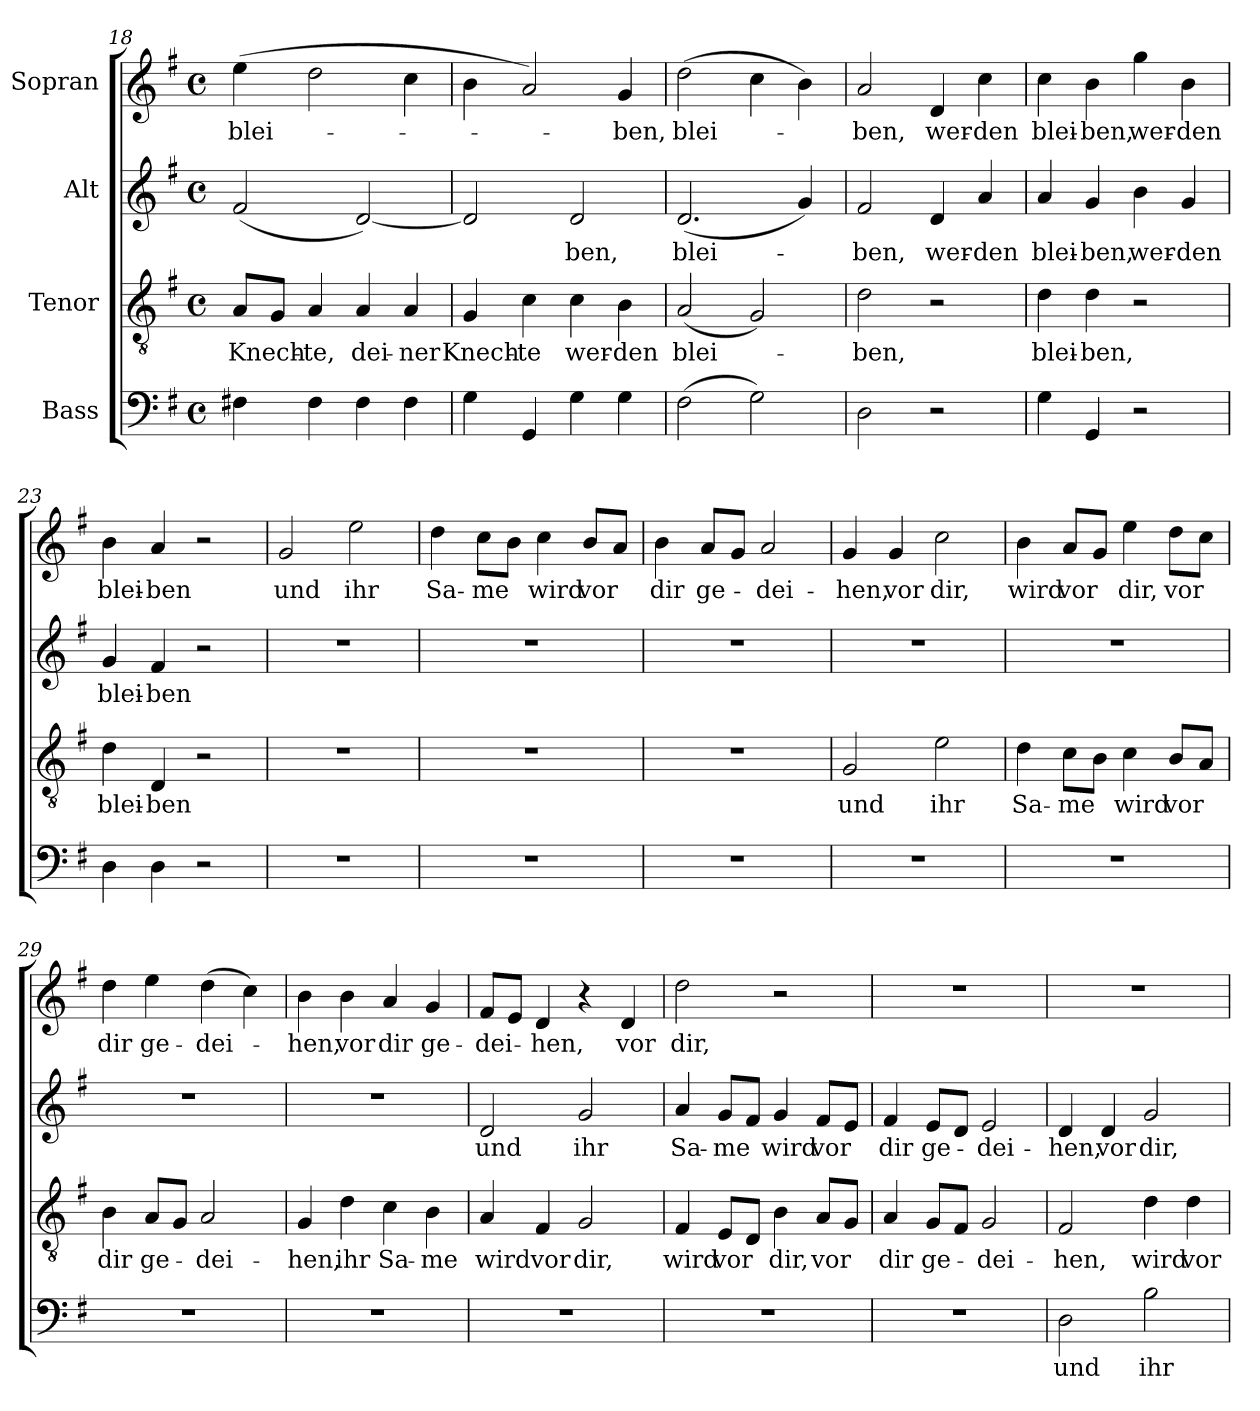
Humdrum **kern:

**kern	**text	**kern	**text	**kern	**text	**kern	**text
*part4	*part4	*part3	*part3	*part2	*part2	*part1	*part1
*staff4	*staff4	*staff3	*staff3	*staff2	*staff2	*staff1	*staff1
*I"Bass	*	*I"Tenor	*	*I"Alt	*	*I"Sopran	*
*clefF4	*	*clefGv2	*	*clefG2	*	*clefG2	*
*k[f#]	*	*k[f#]	*	*k[f#]	*	*k[f#]	*
*G:	*	*G:	*	*G:	*	*G:	*
*M4/4	*	*M4/4	*	*M4/4	*	*M4/4	*
*met(c)	*	*met(c)	*	*met(c)	*	*met(c)	*
=18	=18	=18	=18	=18	=18	=18	=18
4F#X\	.	8A/L	Knech-	(2f#/	.	(4ee\	blei-
.	.	8G/J	.	.	.	.	.
4F#\	.	4A/	-te,	.	.	2dd\	.
4F#\	.	4A/	dei-	[2d/)	.	.	.
4F#\	.	4A/	-ner	.	.	4cc\	.
!!LO:LB:g=z
=19	=19	=19	=19	=19	=19	=19	=19
4G\	.	4G/	Knech-	2d/]	.	4b\	.
4GG/	.	4c\	-te	.	.	2a/)	.
4G\	.	4c\	wer-	2d/	-ben,	.	.
4G\	.	4B\	-den	.	.	4g/	-ben,
=20	=20	=20	=20	=20	=20	=20	=20
(>2F#\	.	(2A/	blei-	(>2.d/	blei-	(>2dd\	blei-
2G\)	.	2G/)	.	.	.	4cc\	.
.	.	.	.	4g/)	.	4b\)	.
=21	=21	=21	=21	=21	=21	=21	=21
2D\	.	2d\	-ben,	2f#/	-ben,	2a/	-ben,
2r	.	2r	.	4d/	wer-	4d/	wer-
.	.	.	.	4a/	-den	4cc\	-den
=22	=22	=22	=22	=22	=22	=22	=22
4G\	.	4d\	blei-	4a/	blei-	4cc\	blei-
4GG/	.	4d\	-ben,	4g/	-ben,	4b\	-ben,
2r	.	2r	.	4b\	wer-	4gg\	wer-
.	.	.	.	4g/	-den	4b\	-den
=23	=23	=23	=23	=23	=23	=23	=23
4D\	.	4d\	blei-	4g/	blei-	4b\	blei-
4D\	.	4D/	-ben	4f#/	-ben	4a/	-ben
2r	.	2r	.	2r	.	2r	.
=24	=24	=24	=24	=24	=24	=24	=24
1r	.	1r	.	1r	.	2g/	und
.	.	.	.	.	.	2ee\	ihr
=25	=25	=25	=25	=25	=25	=25	=25
1r	.	1r	.	1r	.	4dd\	Sa-
.	.	.	.	.	.	8cc\L	-me
.	.	.	.	.	.	8b\J	.
.	.	.	.	.	.	4cc\	wird
.	.	.	.	.	.	8b/L	vor
.	.	.	.	.	.	8a/J	.
!!LO:PB:g=z
=26	=26	=26	=26	=26	=26	=26	=26
1r	.	1r	.	1r	.	4b\	dir
.	.	.	.	.	.	8a/L	ge-
.	.	.	.	.	.	8g/J	.
.	.	.	.	.	.	2a/	-dei-
=27	=27	=27	=27	=27	=27	=27	=27
1r	.	2G/	und	1r	.	4g/	-hen,
.	.	.	.	.	.	4g/	vor
.	.	2e\	ihr	.	.	2cc\	dir,
=28	=28	=28	=28	=28	=28	=28	=28
1r	.	4d\	Sa-	1r	.	4b\	wird
.	.	8c\L	-me	.	.	8a/L	vor
.	.	8B\J	.	.	.	8g/J	.
.	.	4c\	wird	.	.	4ee\	dir,
.	.	8B/L	vor	.	.	8dd\L	vor
.	.	8A/J	.	.	.	8cc\J	.
=29	=29	=29	=29	=29	=29	=29	=29
1r	.	4B\	dir	1r	.	4dd\	dir
.	.	8A/L	ge-	.	.	4ee\	ge-
.	.	8G/J	.	.	.	.	.
.	.	2A/	-dei-	.	.	(>4dd\	-dei-
.	.	.	.	.	.	4cc\)	.
=30	=30	=30	=30	=30	=30	=30	=30
1r	.	4G/	-hen,	1r	.	4b\	-hen,
.	.	4d\	ihr	.	.	4b\	vor
.	.	4c\	Sa-	.	.	4a/	dir
.	.	4B\	-me	.	.	4g/	ge-
=31	=31	=31	=31	=31	=31	=31	=31
1r	.	4A/	wird	2d/	und	8f#/L	-dei-
.	.	.	.	.	.	8e/J	.
.	.	4F#/	vor	.	.	4d/	-hen,
.	.	2G/	dir,	2g/	ihr	4r	.
.	.	.	.	.	.	4d/	vor
!!LO:LB:g=z
=32	=32	=32	=32	=32	=32	=32	=32
1r	.	4F#/	wird	4a/	Sa-	2dd\	dir,
.	.	8E/L	vor	8g/L	-me	.	.
.	.	8D/J	.	8f#/J	.	.	.
.	.	4B\	dir,	4g/	wird	2r	.
.	.	8A/L	vor	8f#/L	vor	.	.
.	.	8G/J	.	8e/J	.	.	.
=33	=33	=33	=33	=33	=33	=33	=33
1r	.	4A/	dir	4f#/	dir	1r	.
.	.	8G/L	ge-	8e/L	ge-	.	.
.	.	8F#/J	.	8d/J	.	.	.
.	.	2G/	-dei-	2e/	-dei-	.	.
=34	=34	=34	=34	=34	=34	=34	=34
2D\	und	2F#/	-hen,	4d/	-hen,	1r	.
.	.	.	.	4d/	vor	.	.
2B\	ihr	4d\	wird	2g/	dir,	.	.
.	.	4d\	vor	.	.	.	.
=	=	=	=	=	=	=	=
*-	*-	*-	*-	*-	*-	*-	*-
